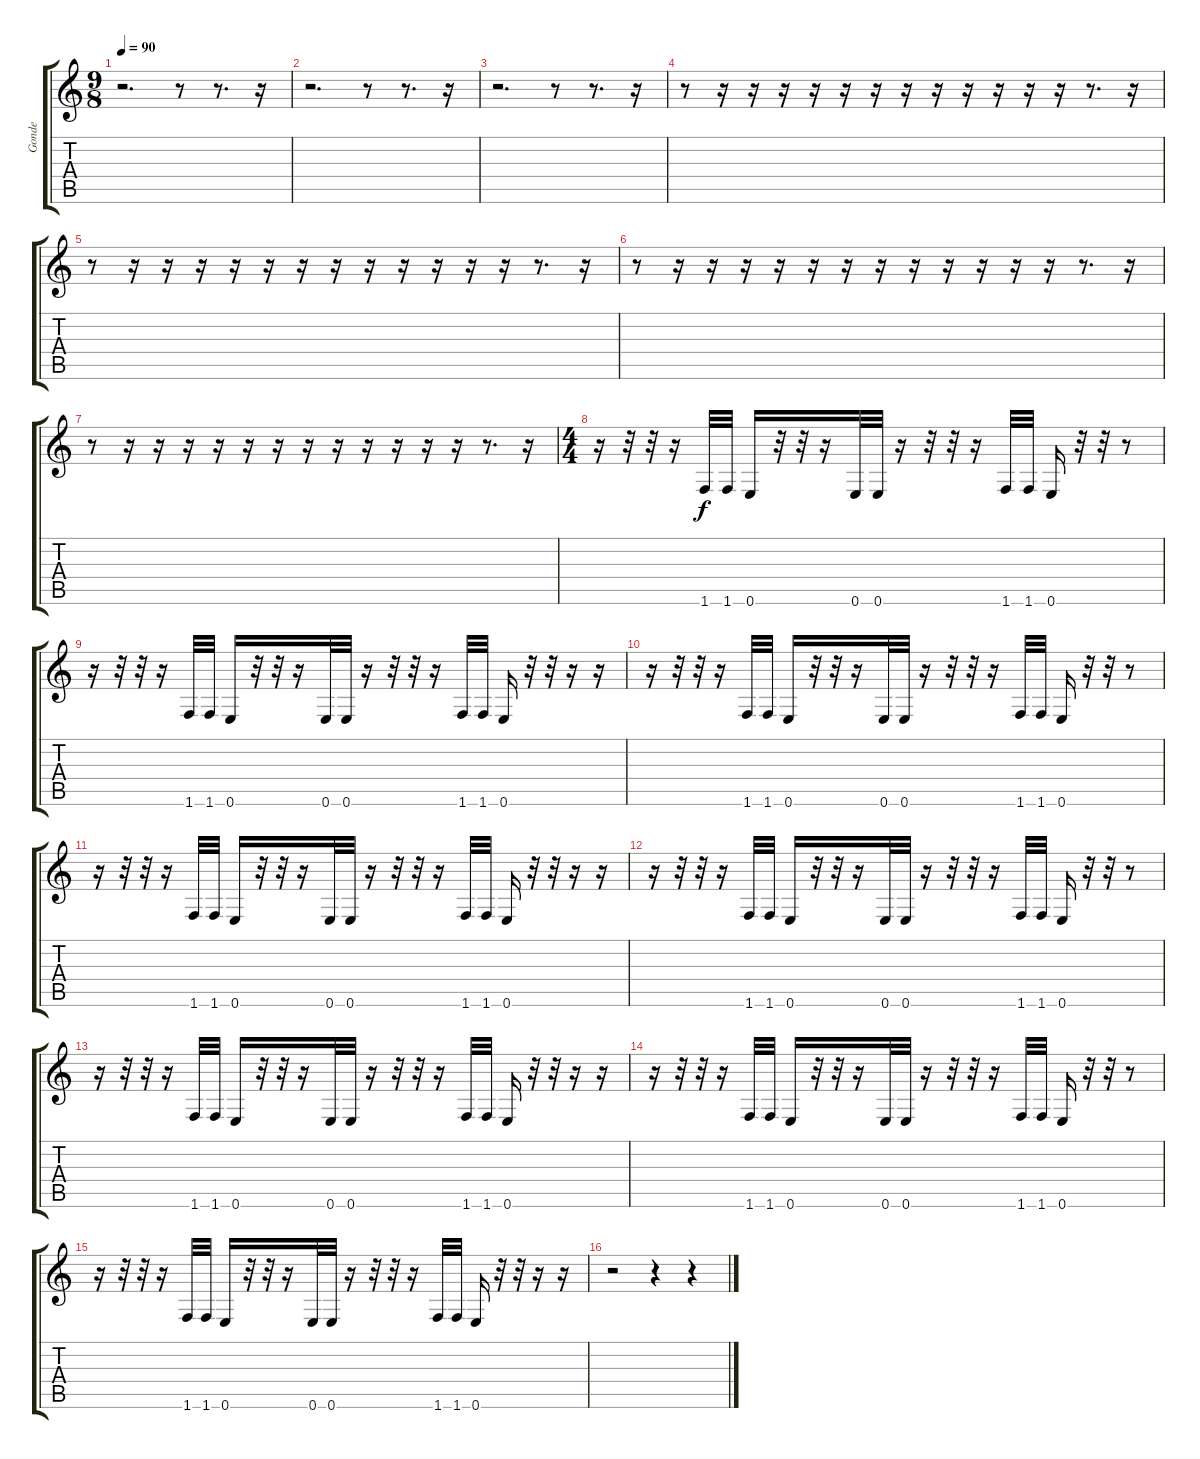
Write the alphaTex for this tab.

\track ("Gonde" "Gonde") {instrument acousticguitarnylon}
\staff {score tabs}
\tuning (E4 B3 G3 D3 A2 E2) {hide}
\ts (9 8)
\tempo 90
\clef g2
\ks c
r.2{d dy f} r.8 r.8{d} r.16 |
r.2{d} r.8 r.8{d} r.16 |
r.2{d} r.8 r.8{d} r.16 |
r.8 r.16 r.16 r.16 r.16 r.16 r.16 r.16 r.16 r.16 r.16 r.16 r.16 r.8{d} r.16 |
r.8 r.16 r.16 r.16 r.16 r.16 r.16 r.16 r.16 r.16 r.16 r.16 r.16 r.8{d} r.16 |
r.8 r.16 r.16 r.16 r.16 r.16 r.16 r.16 r.16 r.16 r.16 r.16 r.16 r.8{d} r.16 |
r.8 r.16 r.16 r.16 r.16 r.16 r.16 r.16 r.16 r.16 r.16 r.16 r.16 r.8{d} r.16 |
\ts (4 4)
r.16 r.32 r.32 r.16 1.6.32 1.6.32 0.6.16 r.32 r.32 r.16 0.6.32 0.6.32 r.16 r.32 r.32 r.16 1.6.32 1.6.32 0.6.16 r.32 r.32 r.8 |
r.16 r.32 r.32 r.16 1.6.32 1.6.32 0.6.16 r.32 r.32 r.16 0.6.32 0.6.32 r.16 r.32 r.32 r.16 1.6.32 1.6.32 0.6.16 r.32 r.32 r.16 r.16 |
r.16 r.32 r.32 r.16 1.6.32 1.6.32 0.6.16 r.32 r.32 r.16 0.6.32 0.6.32 r.16 r.32 r.32 r.16 1.6.32 1.6.32 0.6.16 r.32 r.32 r.8 |
r.16 r.32 r.32 r.16 1.6.32 1.6.32 0.6.16 r.32 r.32 r.16 0.6.32 0.6.32 r.16 r.32 r.32 r.16 1.6.32 1.6.32 0.6.16 r.32 r.32 r.16 r.16 |
r.16 r.32 r.32 r.16 1.6.32 1.6.32 0.6.16 r.32 r.32 r.16 0.6.32 0.6.32 r.16 r.32 r.32 r.16 1.6.32 1.6.32 0.6.16 r.32 r.32 r.8 |
r.16 r.32 r.32 r.16 1.6.32 1.6.32 0.6.16 r.32 r.32 r.16 0.6.32 0.6.32 r.16 r.32 r.32 r.16 1.6.32 1.6.32 0.6.16 r.32 r.32 r.16 r.16 |
r.16 r.32 r.32 r.16 1.6.32 1.6.32 0.6.16 r.32 r.32 r.16 0.6.32 0.6.32 r.16 r.32 r.32 r.16 1.6.32 1.6.32 0.6.16 r.32 r.32 r.8 |
r.16 r.32 r.32 r.16 1.6.32 1.6.32 0.6.16 r.32 r.32 r.16 0.6.32 0.6.32 r.16 r.32 r.32 r.16 1.6.32 1.6.32 0.6.16 r.32 r.32 r.16 r.16 |
r.2 r.4 r.4
